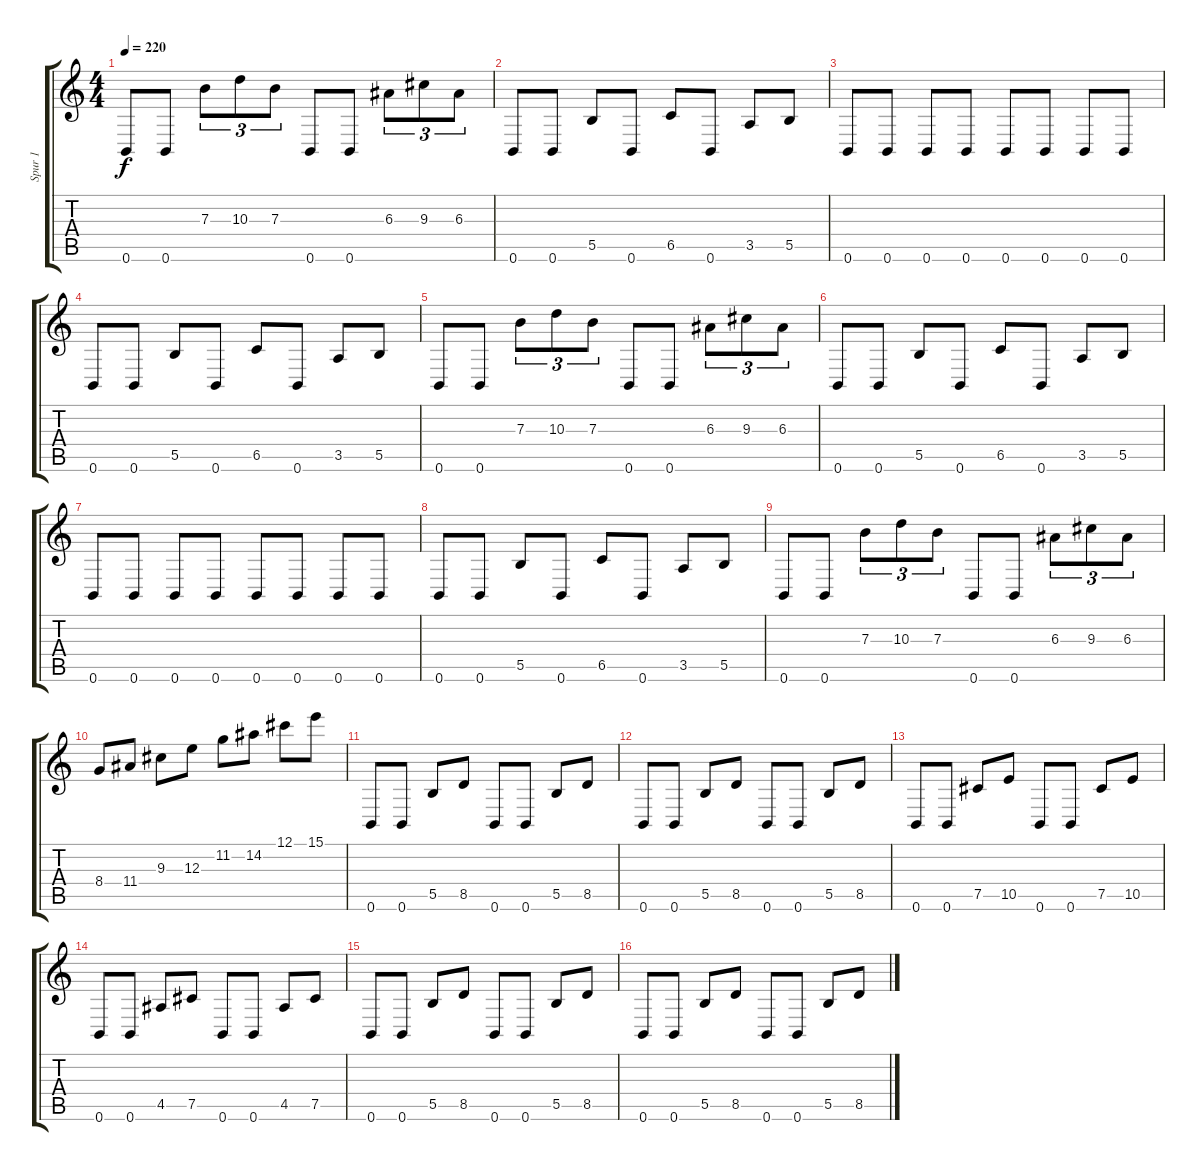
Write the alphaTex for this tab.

\track ("Spur 1" "Spur 1") {instrument overdrivenguitar}
\staff {score tabs}
\tuning (Db4 Ab3 E3 B2 Gb2 B1) {hide}
\ts (4 4)
\tempo 220
\clef g2
\ks c
0.6.8{dy f} 0.6.8 7.3.8{tu (3 2)} 10.3.8{tu (3 2)} 7.3.8{tu (3 2)} 0.6.8 0.6.8 6.3.8{tu (3 2)} 9.3.8{tu (3 2)} 6.3.8{tu (3 2)} |
0.6.8 0.6.8 5.5.8 0.6.8 6.5.8 0.6.8 3.5.8 5.5.8 |
0.6.8 0.6.8 0.6.8 0.6.8 0.6.8 0.6.8 0.6.8 0.6.8 |
0.6.8 0.6.8 5.5.8 0.6.8 6.5.8 0.6.8 3.5.8 5.5.8 |
0.6.8 0.6.8 7.3.8{tu (3 2)} 10.3.8{tu (3 2)} 7.3.8{tu (3 2)} 0.6.8 0.6.8 6.3.8{tu (3 2)} 9.3.8{tu (3 2)} 6.3.8{tu (3 2)} |
0.6.8 0.6.8 5.5.8 0.6.8 6.5.8 0.6.8 3.5.8 5.5.8 |
0.6.8 0.6.8 0.6.8 0.6.8 0.6.8 0.6.8 0.6.8 0.6.8 |
0.6.8 0.6.8 5.5.8 0.6.8 6.5.8 0.6.8 3.5.8 5.5.8 |
0.6.8 0.6.8 7.3.8{tu (3 2)} 10.3.8{tu (3 2)} 7.3.8{tu (3 2)} 0.6.8 0.6.8 6.3.8{tu (3 2)} 9.3.8{tu (3 2)} 6.3.8{tu (3 2)} |
8.4.8 11.4.8 9.3.8 12.3.8 11.2.8 14.2.8 12.1.8 15.1.8 |
0.6.8 0.6.8 5.5.8 8.5.8 0.6.8 0.6.8 5.5.8 8.5.8 |
0.6.8 0.6.8 5.5.8 8.5.8 0.6.8 0.6.8 5.5.8 8.5.8 |
0.6.8 0.6.8 7.5.8 10.5.8 0.6.8 0.6.8 7.5.8 10.5.8 |
0.6.8 0.6.8 4.5.8 7.5.8 0.6.8 0.6.8 4.5.8 7.5.8 |
0.6.8 0.6.8 5.5.8 8.5.8 0.6.8 0.6.8 5.5.8 8.5.8 |
0.6.8 0.6.8 5.5.8 8.5.8 0.6.8 0.6.8 5.5.8 8.5.8
